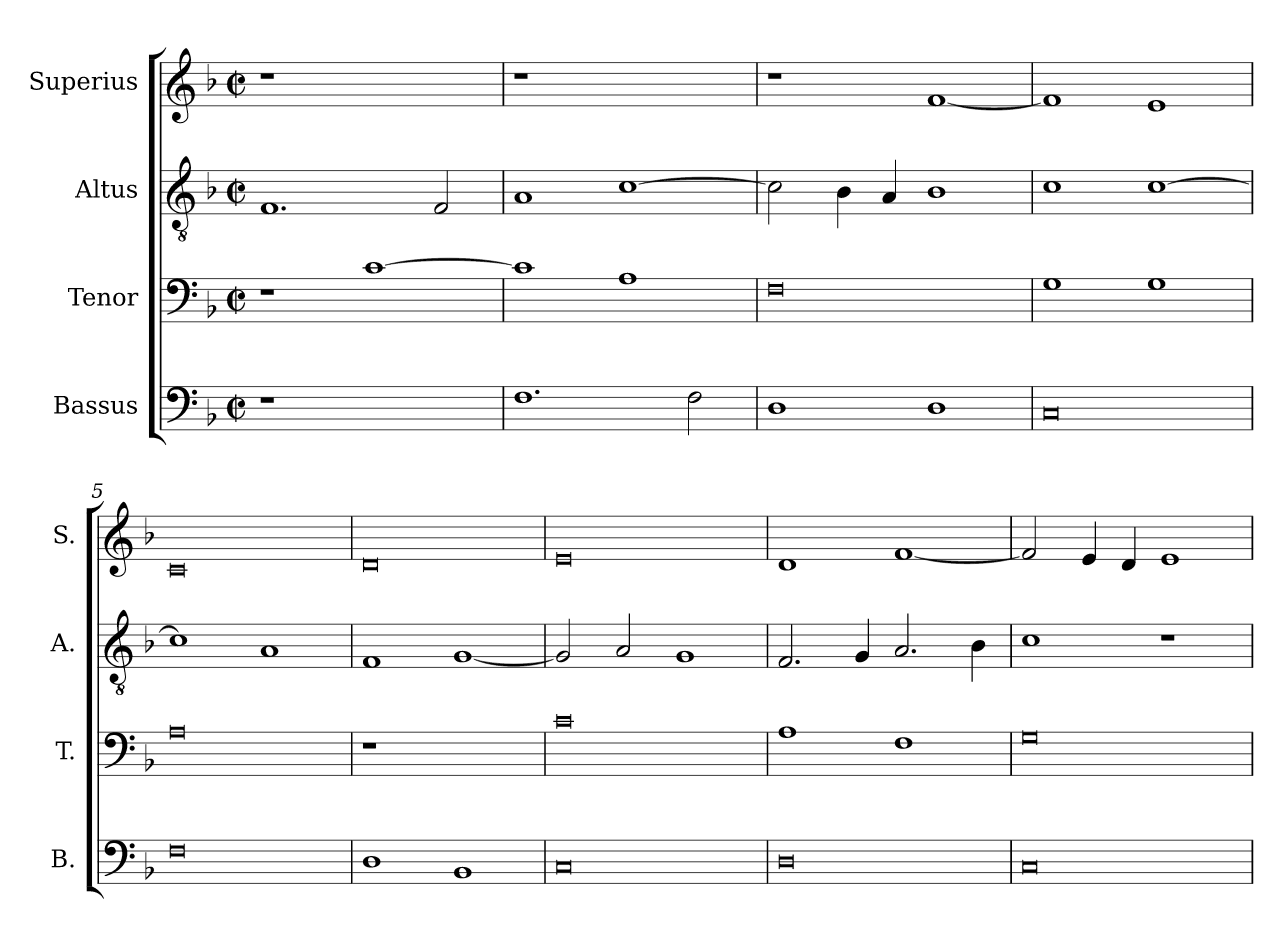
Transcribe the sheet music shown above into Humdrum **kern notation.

**kern	**kern	**kern	**kern
*part4	*part3	*part2	*part1
*staff4	*staff3	*staff2	*staff1
*I"Bassus	*I"Tenor	*I"Altus	*I"Superius
*I'B.	*I'T.	*I'A.	*I'S.
!!LO:PB:g=z
*clefF4	*clefF4	*clefGv2	*clefG2
*	*	*ITrd7c12	*
*k[b-]	*k[b-]	*k[b-]	*k[b-]
*F:	*F:	*F:	*F:
*M2/2	*M2/2	*M2/2	*M2/2
*met(c|)	*met(c|)	*met(c|)	*met(c|)
=1	=1	=1	=1
!LO:N:vis=1	!	!	!LO:N:vis=1
1r	1r	1.FFi	1r
1ryy	[>1ci	.	1ryy
.	.	2FFi/	.
=2	=2	=2	=2
!	!	!	!LO:N:vis=1
1.Fi	1ci]	1AAi	1r
.	1Ai	[>1Ci	1ryy
2Fi\	.	.	.
=3	=3	=3	=3
1Di	0Fi	2Ci\]	1r
.	.	4BB-i\	.
.	.	4AAi/	.
1Di	.	1BB-i	[<1fi
=4	=4	=4	=4
0Ci	1Gi	1Ci	1fi]
.	1Gi	[>1Ci	1ei
=5	=5	=5	=5
0Fi	0Ai	1Ci]	0ci
.	.	1AAi	.
!!LO:LB:g=z
=6	=6	=6	=6
!	!LO:N:vis=1	!	!
1Di	1r	1FFi	0di
1BB-i	1ryy	[<1GGi	.
=7	=7	=7	=7
0Ci	0ci	2GGi/]	0ei
.	.	2AAi/	.
.	.	1GGi	.
=8	=8	=8	=8
0Di	1Ai	2.FFi/	1di
.	.	4GGi/	.
.	1Fi	2.AAi/	[<1fi
.	.	4BB-i\	.
=9	=9	=9	=9
0Ci	0Gi	1Ci	2fi/]
.	.	.	4ei/
.	.	.	4di/
.	.	1r	1ei
=	=	=	=
*-	*-	*-	*-
